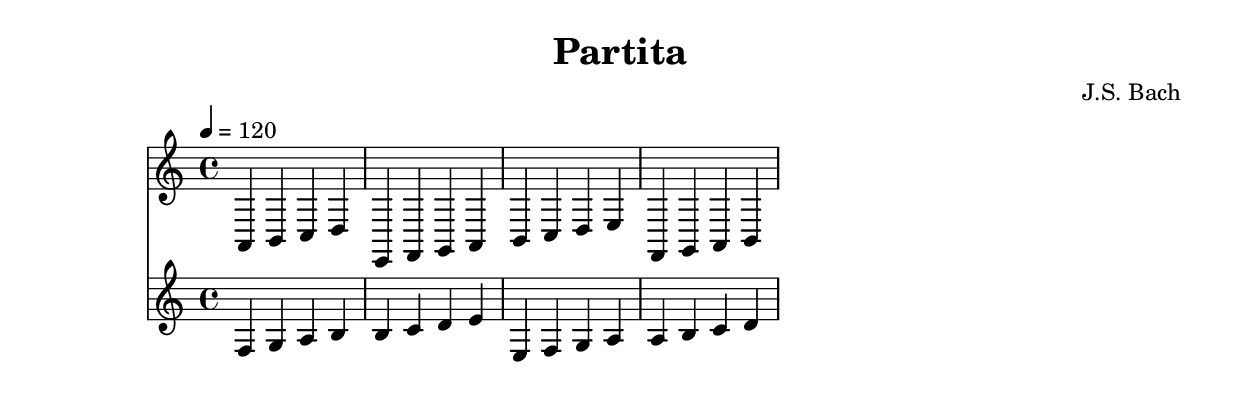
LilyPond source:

%{
-- Fichier lilypond réalisé par ruby2lily
-- https://github.com/PhilippePerret/ruby2lily.git

-- Ruby score:
	/Users/philippeperret/Sites/cgi-bin/lilypond/test/score/simple.rb
%}

\version "2.7.38"

% Informations score
\header {
	title = "Partita"
	composer = "J.S. Bach"
}



% Score
{	<<\new Staff {
	\relative c'' {
		\clef "treble"
		\time 4/4
		\tempo 4 = 120	\relative c { a4 b c d e, f g a b c d e f, g a b }
	}
}
\new Staff {
	\relative c'' {
		\clef "treble"
		\time 4/4
		\tempo 4 = 120	\relative c { f g a b b c d e e, f g a a4 b c d }
	}
}	>>
}
